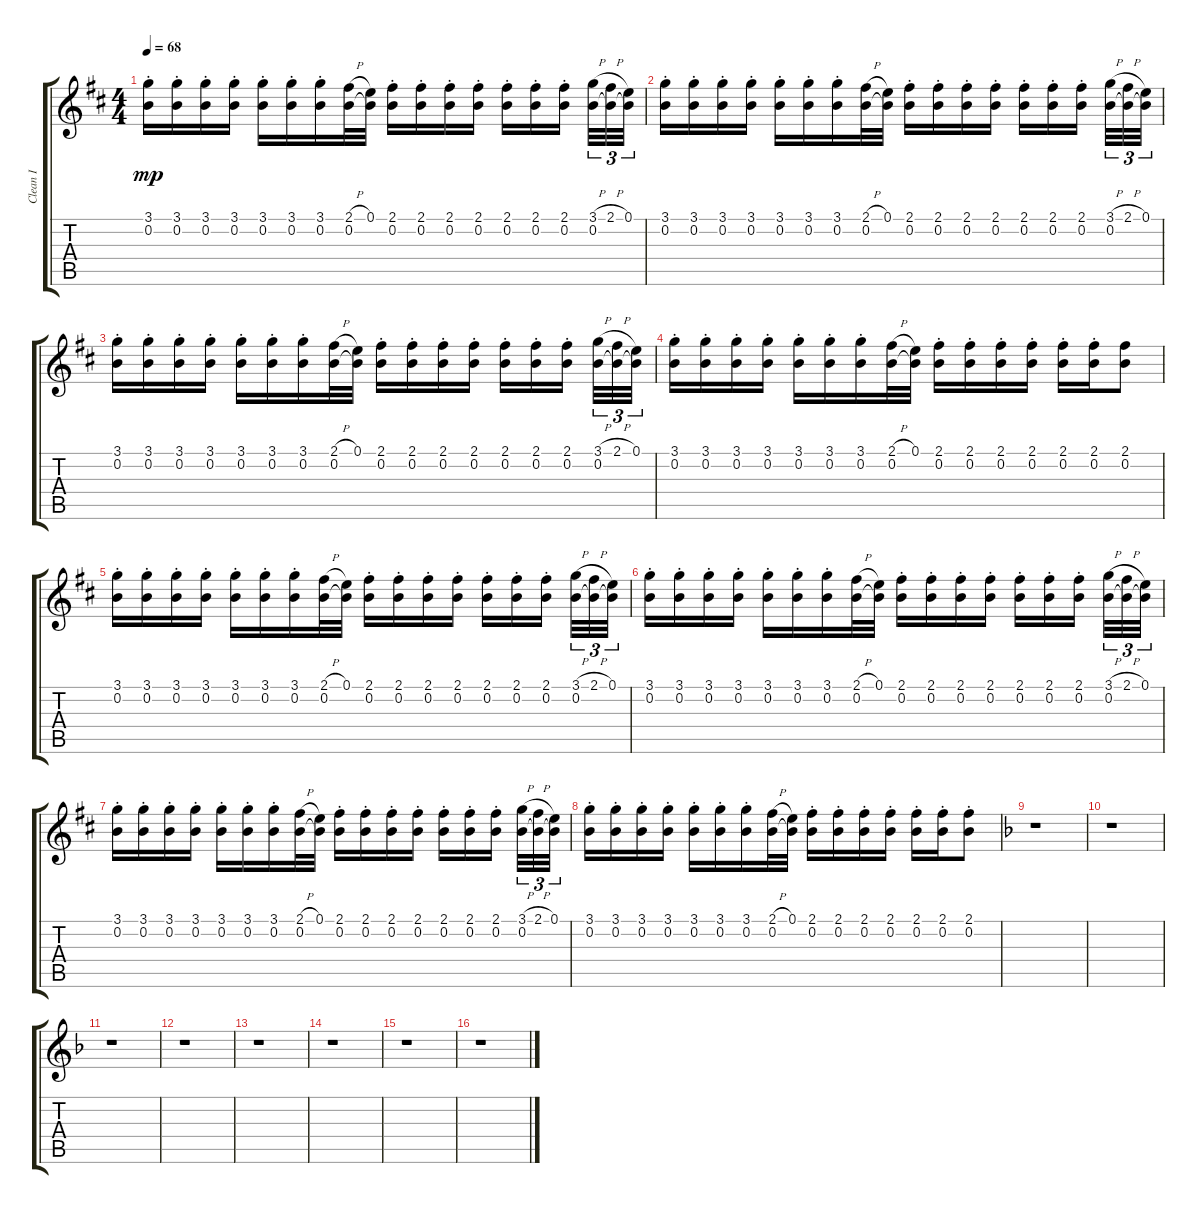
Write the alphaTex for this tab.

\track ("Clean I" "Clean I") {instrument acousticguitarnylon}
\staff {score tabs}
\tuning (E4 B3 G3 D3 A2 D2) {hide}
\ts (4 4)
\tempo 68
\clef g2
\ks d
(3.1{st} 0.2{st}).16{dy mp instrument acousticguitarnylon} (3.1{st} 0.2{st}).16 (3.1{st} 0.2{st}).16 (3.1{st} 0.2{st}).16 (3.1{st} 0.2{st}).16 (3.1{st} 0.2{st}).16 (3.1{st} 0.2{st}).16 (2.1{h} 0.2).32 (0.1 0.2{t}).32 (2.1{st} 0.2{st}).16 (2.1{st} 0.2{st}).16 (2.1{st} 0.2{st}).16 (2.1{st} 0.2{st}).16 (2.1{st} 0.2{st}).16 (2.1{st} 0.2{st}).16 (2.1{st} 0.2{st}).16{beam splitsecondary} (3.1{h} 0.2).32{tu (3 2)} (2.1{h} 0.2{t}).32{tu (3 2)} (0.1 0.2{t}).32{tu (3 2)} |
(3.1{st} 0.2{st}).16 (3.1{st} 0.2{st}).16 (3.1{st} 0.2{st}).16 (3.1{st} 0.2{st}).16 (3.1{st} 0.2{st}).16 (3.1{st} 0.2{st}).16 (3.1{st} 0.2{st}).16 (2.1{h} 0.2).32 (0.1 0.2{t}).32 (2.1{st} 0.2{st}).16 (2.1{st} 0.2{st}).16 (2.1{st} 0.2{st}).16 (2.1{st} 0.2{st}).16 (2.1{st} 0.2{st}).16 (2.1{st} 0.2{st}).16 (2.1{st} 0.2{st}).16{beam splitsecondary} (3.1{h} 0.2).32{tu (3 2)} (2.1{h} 0.2{t}).32{tu (3 2)} (0.1 0.2{t}).32{tu (3 2)} |
(3.1{st} 0.2{st}).16 (3.1{st} 0.2{st}).16 (3.1{st} 0.2{st}).16 (3.1{st} 0.2{st}).16 (3.1{st} 0.2{st}).16 (3.1{st} 0.2{st}).16 (3.1{st} 0.2{st}).16 (2.1{h} 0.2).32 (0.1 0.2{t}).32 (2.1{st} 0.2{st}).16 (2.1{st} 0.2{st}).16 (2.1{st} 0.2{st}).16 (2.1{st} 0.2{st}).16 (2.1{st} 0.2{st}).16 (2.1{st} 0.2{st}).16 (2.1{st} 0.2{st}).16{beam splitsecondary} (3.1{h} 0.2).32{tu (3 2)} (2.1{h} 0.2{t}).32{tu (3 2)} (0.1 0.2{t}).32{tu (3 2)} |
(3.1{st} 0.2{st}).16 (3.1{st} 0.2{st}).16 (3.1{st} 0.2{st}).16 (3.1{st} 0.2{st}).16 (3.1{st} 0.2{st}).16 (3.1{st} 0.2{st}).16 (3.1{st} 0.2{st}).16 (2.1{h} 0.2).32 (0.1 0.2{t}).32 (2.1{st} 0.2{st}).16 (2.1{st} 0.2{st}).16 (2.1{st} 0.2{st}).16 (2.1{st} 0.2{st}).16 (2.1{st} 0.2{st}).16 (2.1{st} 0.2{st}).16 (2.1 0.2).8 |
(3.1{st} 0.2{st}).16 (3.1{st} 0.2{st}).16 (3.1{st} 0.2{st}).16 (3.1{st} 0.2{st}).16 (3.1{st} 0.2{st}).16 (3.1{st} 0.2{st}).16 (3.1{st} 0.2{st}).16 (2.1{h} 0.2).32 (0.1 0.2{t}).32 (2.1{st} 0.2{st}).16 (2.1{st} 0.2{st}).16 (2.1{st} 0.2{st}).16 (2.1{st} 0.2{st}).16 (2.1{st} 0.2{st}).16 (2.1{st} 0.2{st}).16 (2.1{st} 0.2{st}).16{beam splitsecondary} (3.1{h} 0.2).32{tu (3 2)} (2.1{h} 0.2{t}).32{tu (3 2)} (0.1 0.2{t}).32{tu (3 2)} |
(3.1{st} 0.2{st}).16 (3.1{st} 0.2{st}).16 (3.1{st} 0.2{st}).16 (3.1{st} 0.2{st}).16 (3.1{st} 0.2{st}).16 (3.1{st} 0.2{st}).16 (3.1{st} 0.2{st}).16 (2.1{h} 0.2).32 (0.1 0.2{t}).32 (2.1{st} 0.2{st}).16 (2.1{st} 0.2{st}).16 (2.1{st} 0.2{st}).16 (2.1{st} 0.2{st}).16 (2.1{st} 0.2{st}).16 (2.1{st} 0.2{st}).16 (2.1{st} 0.2{st}).16{beam splitsecondary} (3.1{h} 0.2).32{tu (3 2)} (2.1{h} 0.2{t}).32{tu (3 2)} (0.1 0.2{t}).32{tu (3 2)} |
(3.1{st} 0.2{st}).16 (3.1{st} 0.2{st}).16 (3.1{st} 0.2{st}).16 (3.1{st} 0.2{st}).16 (3.1{st} 0.2{st}).16 (3.1{st} 0.2{st}).16 (3.1{st} 0.2{st}).16 (2.1{h} 0.2).32 (0.1 0.2{t}).32 (2.1{st} 0.2{st}).16 (2.1{st} 0.2{st}).16 (2.1{st} 0.2{st}).16 (2.1{st} 0.2{st}).16 (2.1{st} 0.2{st}).16 (2.1{st} 0.2{st}).16 (2.1{st} 0.2{st}).16{beam splitsecondary} (3.1{h} 0.2).32{tu (3 2)} (2.1{h} 0.2{t}).32{tu (3 2)} (0.1 0.2{t}).32{tu (3 2)} |
(3.1{st} 0.2{st}).16 (3.1{st} 0.2{st}).16 (3.1{st} 0.2{st}).16 (3.1{st} 0.2{st}).16 (3.1{st} 0.2{st}).16 (3.1{st} 0.2{st}).16 (3.1{st} 0.2{st}).16 (2.1{h} 0.2).32 (0.1 0.2{t}).32 (2.1{st} 0.2{st}).16 (2.1{st} 0.2{st}).16 (2.1{st} 0.2{st}).16 (2.1{st} 0.2{st}).16 (2.1{st} 0.2{st}).16 (2.1{st} 0.2{st}).16 (2.1{st} 0.2{st}).8 |
\ks f
r.1 |
r.1 |
r.1 |
r.1 |
r.1 |
r.1 |
r.1 |
r.1
